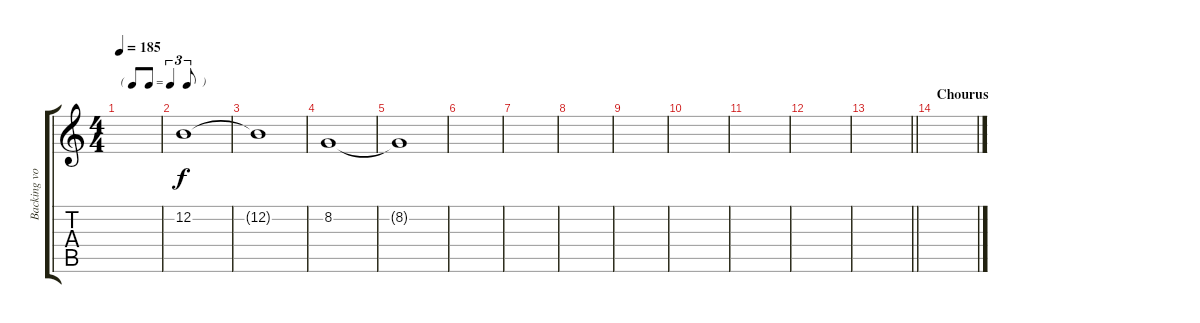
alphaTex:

\track ("Backing vocals" "Backing vo") {instrument synthvoice}
\staff {score tabs}
\tuning (E4 B3 G3 D3 A2 E2) {hide}
\ts (4 4)
\tf triplet8th
\tempo 185
\clef g2
\ks c
|
12.2.1 |
12.2{t}.1 |
8.2.1 |
8.2{t}.1 |
|
|
|
|
|
|
|
\barLineRight lightlight
|
\section ("" "Chourus")
